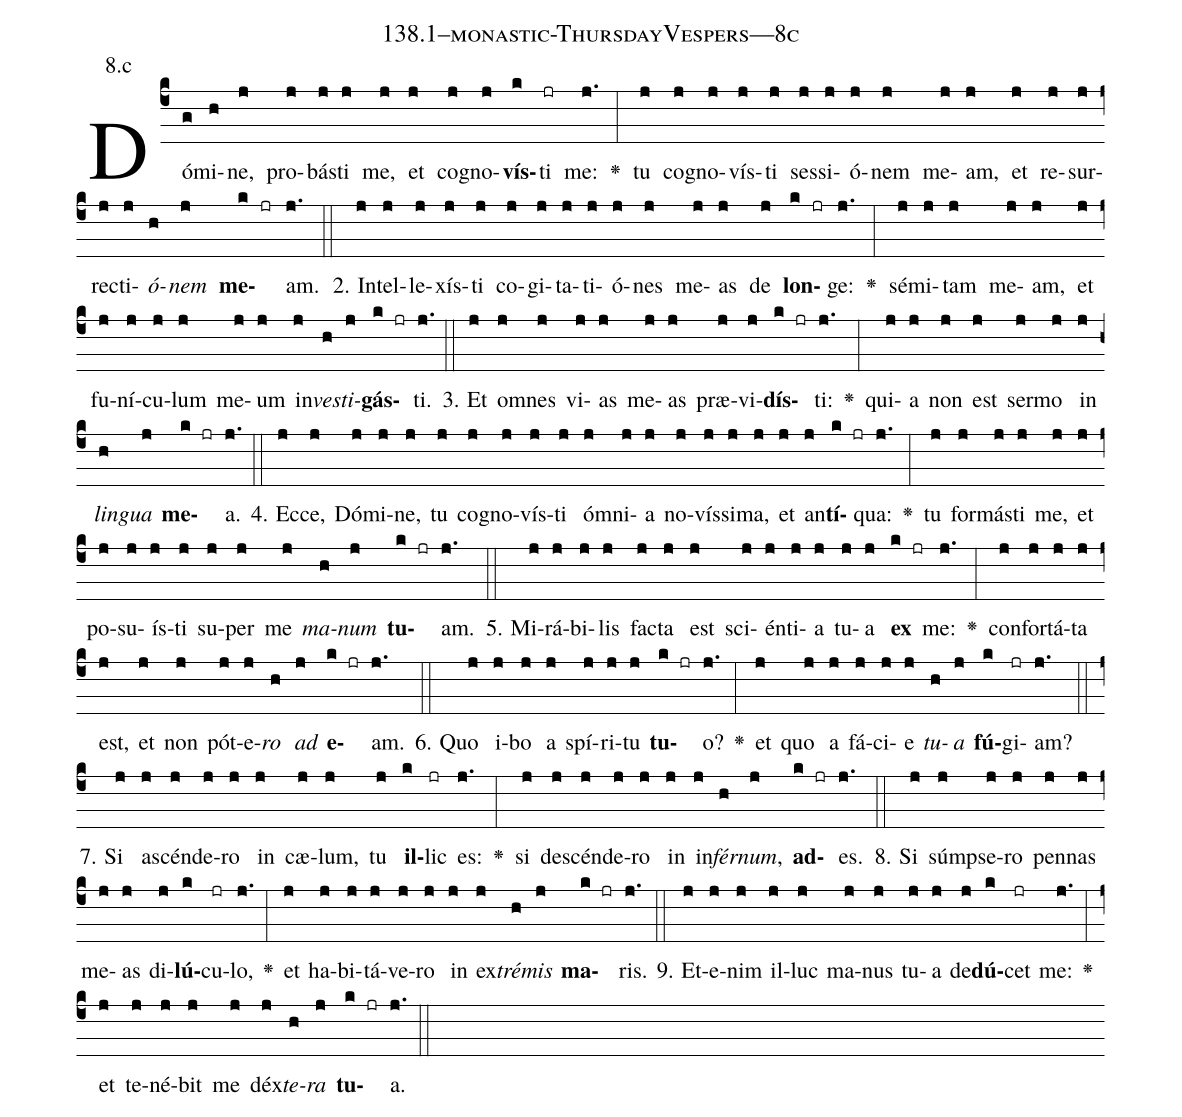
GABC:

name: 138.1--monastic-ThursdayVespers---8c;
annotation: 8.c;
%%
(c4)Dó(g)mi(h)ne,(j) pro(j)bás(j)ti(j) me,(j) et(j) co(j)gno(j)<b>vís</b>(k)ti(jr) me:(j.) <v>\greheightstar</v>(:) tu(j) co(j)gno(j)vís(j)ti(j) ses(j)si(j)ó(j)nem(j) me(j)am,(j) et(j) re(j)sur(j)rec(j)ti(j)<i>ó</i>(h)<i>nem</i>(j) <b>me</b>(k jr)am.(j.) (::)
2. In(j)tel(j)le(j)xís(j)ti(j) co(j)gi(j)ta(j)ti(j)ó(j)nes(j) me(j)as(j) de(j) <b>lon</b>(k jr)ge:(j.) <v>\greheightstar</v>(:) sé(j)mi(j)tam(j) me(j)am,(j) et(j) fu(j)ní(j)cu(j)lum(j) me(j)um(j) in(j)<i>ves</i>(h)<i>ti</i>(j)<b>gás</b>(k jr)ti.(j.) (::)
3. Et(j) om(j)nes(j) vi(j)as(j) me(j)as(j) præ(j)vi(j)<b>dís</b>(k jr)ti:(j.) <v>\greheightstar</v>(:) qui(j)a(j) non(j) est(j) ser(j)mo(j) in(j) <i>lin</i>(h)<i>gua</i>(j) <b>me</b>(k jr)a.(j.) (::)
4. Ec(j)ce,(j) Dó(j)mi(j)ne,(j) tu(j) co(j)gno(j)vís(j)ti(j) óm(j)ni(j)a(j) no(j)vís(j)si(j)ma,(j) et(j) an(j)<b>tí</b>(k jr)qua:(j.) <v>\greheightstar</v>(:) tu(j) for(j)más(j)ti(j) me,(j) et(j) po(j)su(j)ís(j)ti(j) su(j)per(j) me(j) <i>ma</i>(h)<i>num</i>(j) <b>tu</b>(k jr)am.(j.) (::)
5. Mi(j)rá(j)bi(j)lis(j) fac(j)ta(j) est(j) sci(j)én(j)ti(j)a(j) tu(j)a(j) <b>ex</b>(k jr) me:(j.) <v>\greheightstar</v>(:) con(j)for(j)tá(j)ta(j) est,(j) et(j) non(j) pót(j)e(j)<i>ro</i>(h) <i>ad</i>(j) <b>e</b>(k jr)am.(j.) (::)
6. Quo(j) i(j)bo(j) a(j) spí(j)ri(j)tu(j) <b>tu</b>(k jr)o?(j.) <v>\greheightstar</v>(:) et(j) quo(j) a(j) fá(j)ci(j)e(j) <i>tu</i>(h)<i>a</i>(j) <b>fú</b>(k)gi(jr)am?(j.) (::)
7. Si(j) a(j)scén(j)de(j)ro(j) in(j) cæ(j)lum,(j) tu(j) <b>il</b>(k)lic(jr) es:(j.) <v>\greheightstar</v>(:) si(j) de(j)scén(j)de(j)ro(j) in(j) in(j)<i>fér</i>(h)<i>num</i>,(j) <b>ad</b>(k jr)es.(j.) (::)
8. Si(j) súmp(j)se(j)ro(j) pen(j)nas(j) me(j)as(j) di(j)<b>lú</b>(k)cu(jr)lo,(j.) <v>\greheightstar</v>(:) et(j) ha(j)bi(j)tá(j)ve(j)ro(j) in(j) ex(j)<i>tré</i>(h)<i>mis</i>(j) <b>ma</b>(k jr)ris.(j.) (::)
9. Et(j)e(j)nim(j) il(j)luc(j) ma(j)nus(j) tu(j)a(j) de(j)<b>dú</b>(k)cet(jr) me:(j.) <v>\greheightstar</v>(:) et(j) te(j)né(j)bit(j) me(j) déx(j)<i>te</i>(h)<i>ra</i>(j) <b>tu</b>(k jr)a.(j.) (::)
